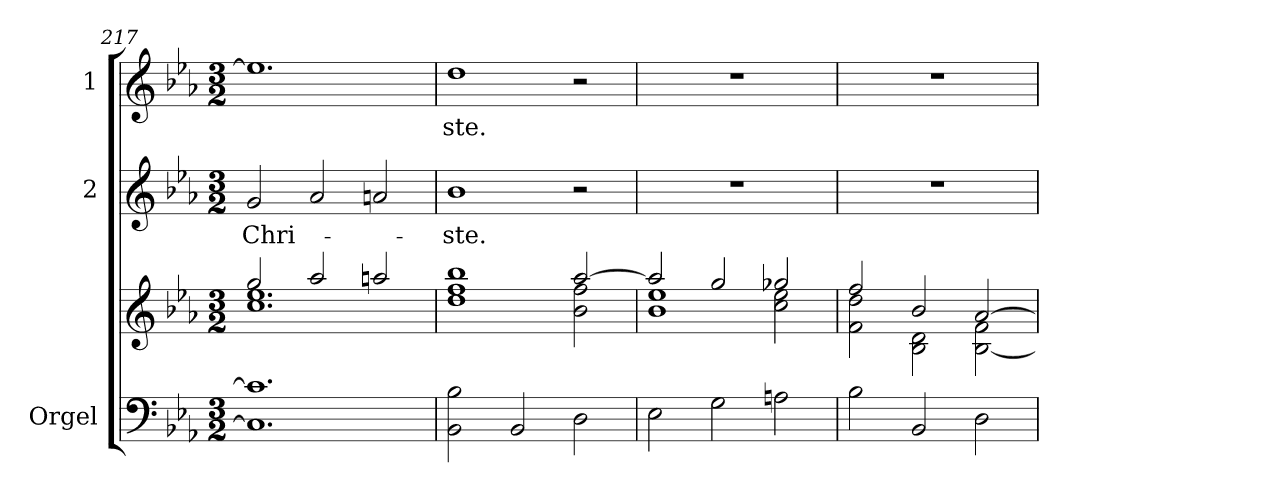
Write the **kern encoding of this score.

**kern	**kern	**kern	**text	**kern	**text
*part3	*part3	*part2	*part2	*part1	*part1
*staff4	*staff3	*staff2	*staff2	*staff1	*staff1
*I"Orgel	*	*I"2	*	*I"1	*
*I'Org.	*	*	*	*	*
*clefF4	*clefG2	*clefG2	*	*clefG2	*
*k[b-e-a-]	*k[b-e-a-]	*k[b-e-a-]	*	*k[b-e-a-]	*
*E-:	*E-:	*E-:	*	*E-:	*
*M3/2	*M3/2	*M3/2	*	*M3/2	*
=217	=217	=217	=217	=217	=217
*	*^	*	*	*	*
!	!	!	!	!LO:LY:b	!	!
1.C] 1.c]	2gg/	1.cc 1.ee-	2g/	Chri-	1.ee-]	.
.	2aa-/	.	2a-/	.	.	.
.	2aan/	.	2an/	.	.	.
=218	=218	=218	=218	=218	=218	=218
!	!	!	!	!LO:LY:b	!	!LO:LY:b
2BB-\ 2B-\	1bb-	1dd 1ff	1b-	-ste.	1dd	-ste.
2BB-/	.	.	.	.	.	.
2D\	[>2aa-/	2b-\ 2ff\	2r	.	2r	.
!!LO:PB:g=z
=219	=219	=219	=219	=219	=219	=219
2E-\	2aa-/]	1b- 1ee-	1.r	.	1.r	.
2G\	2gg/	.	.	.	.	.
2An\	2gg-X/	2cc\ 2ee-\	.	.	.	.
=220	=220	=220	=220	=220	=220	=220
2B-\	2ff/	2f\ 2dd\	1.r	.	1.r	.
2BB-/	2b-/	2B-\ 2d\	.	.	.	.
2D\	[>2a-/	[<2B-\ 2f\	.	.	.	.
*	*v	*v	*	*	*	*
=	=	=	=	=	=
*-	*-	*-	*-	*-	*-
